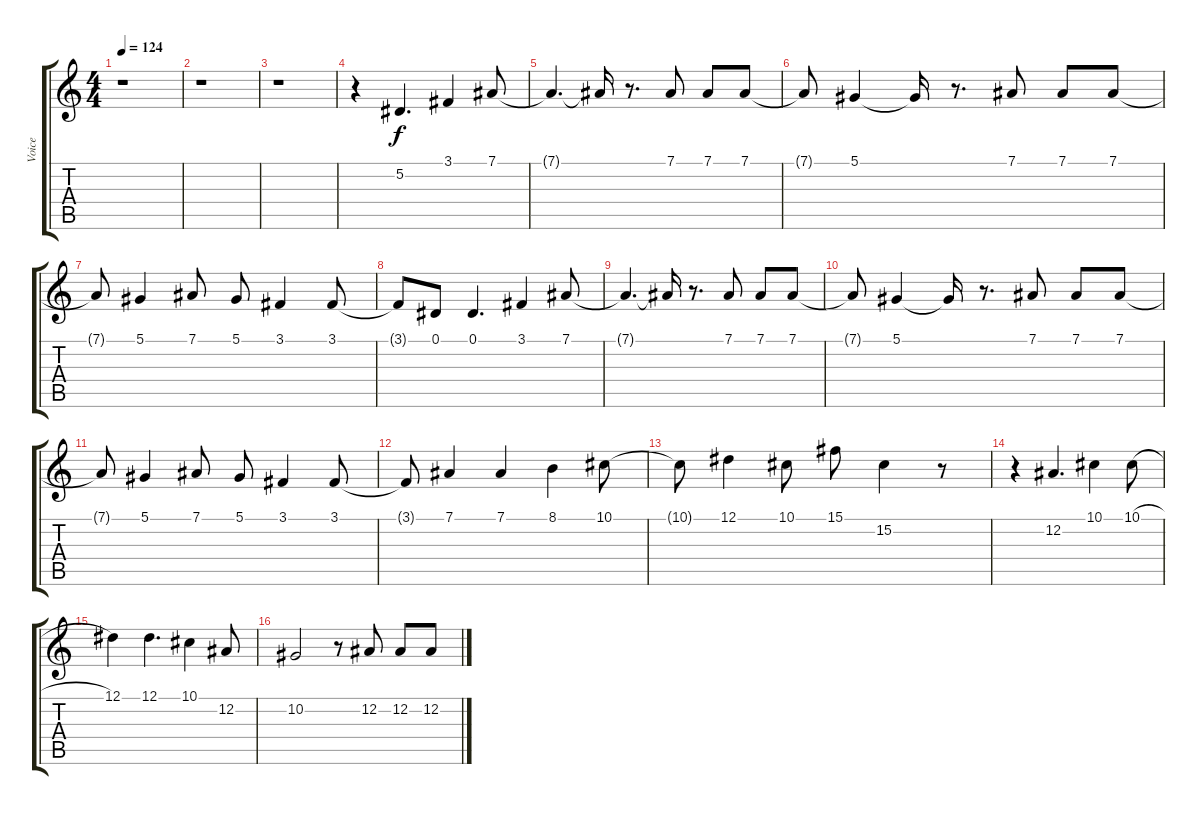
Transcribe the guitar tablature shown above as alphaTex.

\track ("Voice" "Voice") {instrument lead6voice}
\staff {score tabs}
\tuning (Eb4 Bb3 Gb3 Db3 Ab2 Eb2) {hide}
\ts (4 4)
\tempo 124
\clef g2
\ks c
r.1{dy f} |
r.1 |
r.1 |
r.4 5.2.4{d} 3.1.4 7.1.8 |
7.1{t}.4{d} 7.1{t}.16 r.8{d} 7.1.8 7.1.8 7.1.8 |
7.1{t}.8 5.1.4 5.1{t}.16 r.8{d} 7.1.8 7.1.8 7.1.8 |
7.1{t}.8 5.1.4 7.1.8 5.1.8 3.1.4 3.1.8 |
3.1{t}.8 0.1.8 0.1.4{d} 3.1.4 7.1.8 |
7.1{t}.4{d} 7.1{t}.16 r.8{d} 7.1.8 7.1.8 7.1.8 |
7.1{t}.8 5.1.4 5.1{t}.16 r.8{d} 7.1.8 7.1.8 7.1.8 |
7.1{t}.8 5.1.4 7.1.8 5.1.8 3.1.4 3.1.8 |
3.1{t}.8 7.1.4 7.1.4 8.1.4 10.1.8 |
10.1{t}.8 12.1.4 10.1.8 15.1.8 15.2.4 r.8 |
r.4 12.2.4{d} 10.1.4 10.1{h}.8 |
12.1.4 12.1.4{d} 10.1.4 12.2.8 |
10.2.2 r.8 12.2.8 12.2.8 12.2.8
